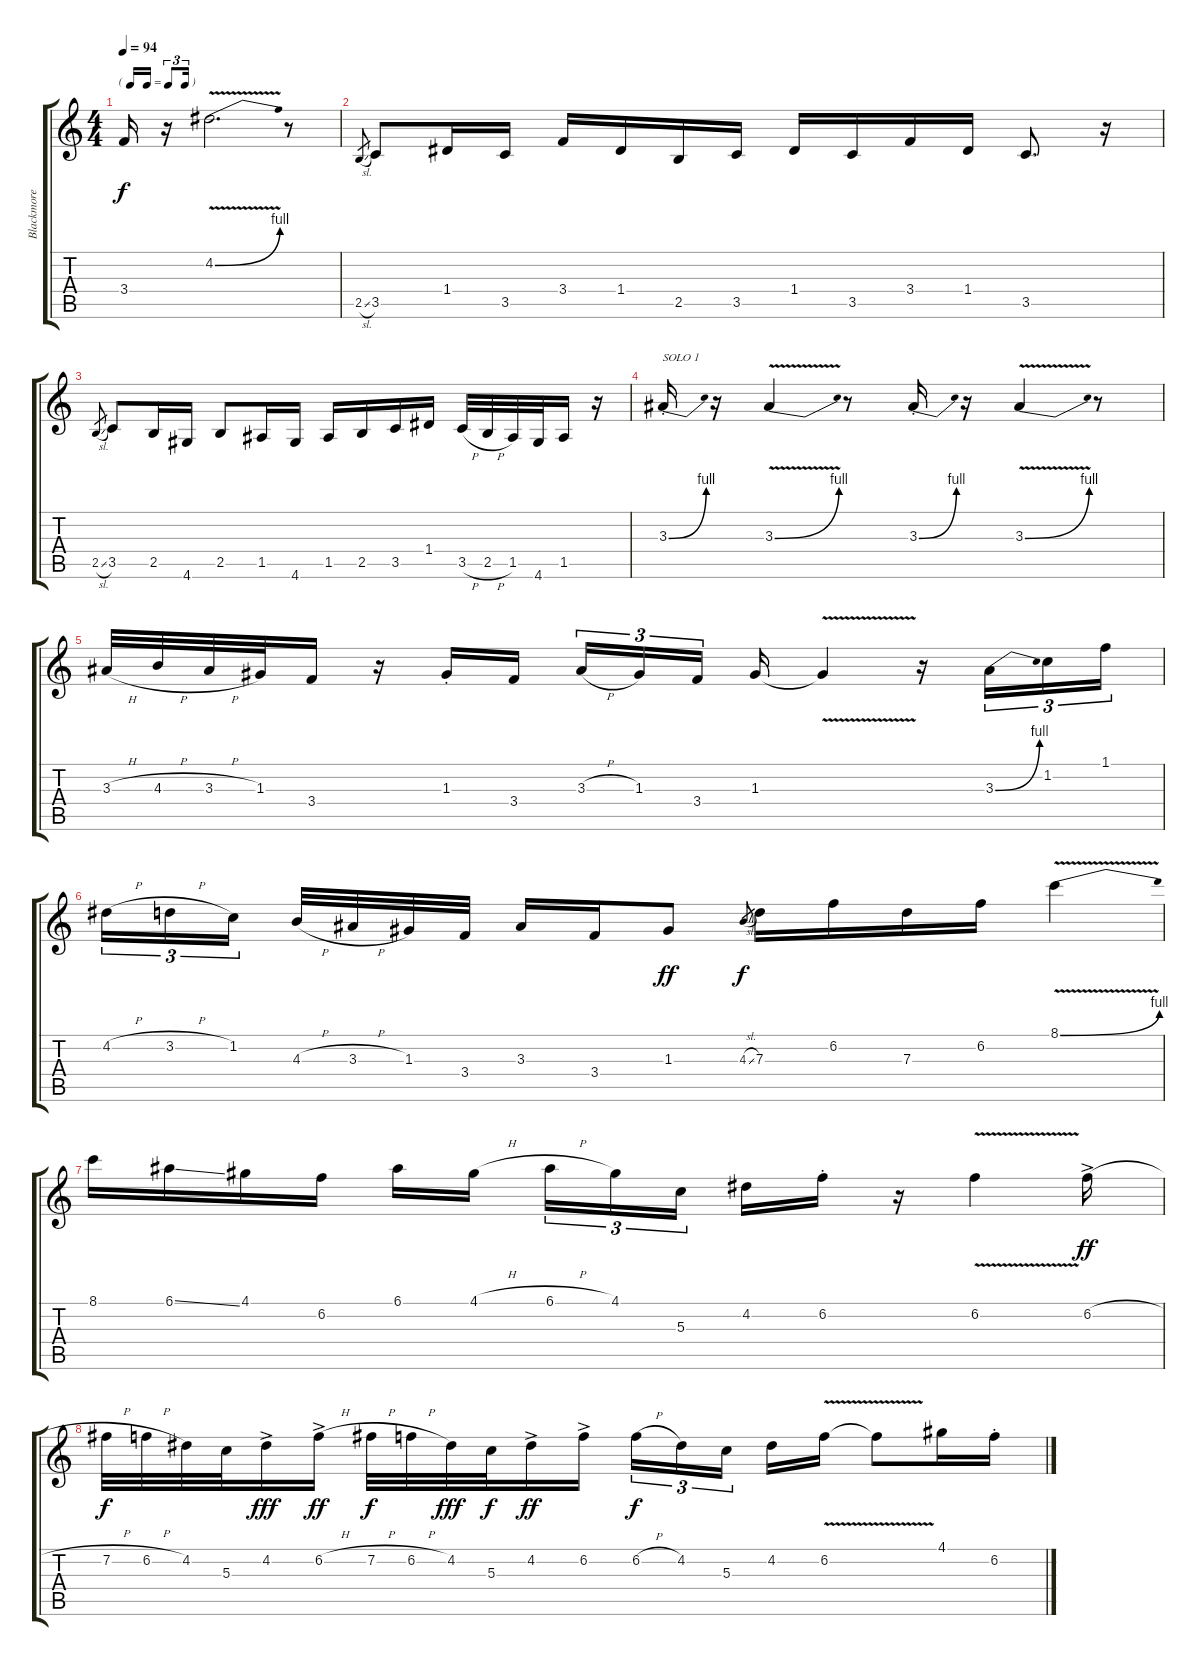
\track ("Blackmore Combined" "Blackmore ") {instrument overdrivenguitar}
\staff {score tabs}
\tuning (E4 B3 G3 D3 A2 E2) {hide}
\ts (4 4)
\tf triplet16th
\tempo 94
\clef g2
\ks c
3.4.16{dy f} r.16 4.2{be (bend 0 0 60 4) v}.2{d} r.8 |
2.5{sl}.8{gr} 3.5.8 1.4.16 3.5.16 3.4.16 1.4.16 2.5.16 3.5.16 1.4.16 3.5.16 3.4.16 1.4.16 3.5.8{d} r.16 |
2.5{sl}.8{gr} 3.5.8 2.5.16 4.6.16 2.5.8 1.5.16 4.6.16 1.5.16 2.5.16 3.5.16 1.4.16 3.5{h}.32 2.5{h}.32 1.5.32 4.6.32 1.5.16 r.16 |
3.3{be (bend 0 0 60 4) st}.16{txt "SOLO 1" volume 14} r.16 3.3{be (bend 0 0 60 4) v}.4 r.8 3.3{be (bend 0 0 60 4) st}.16 r.16 3.3{be (bend 0 0 60 4) v}.4 r.8 |
3.3{h}.32 4.3{h}.32 3.3{h}.32 1.3.32 3.4.16 r.16 1.3{st}.16 3.4.16{beam splitsecondary} 3.3{h}.16{tu (3 2)} 1.3.16{tu (3 2)} 3.4.16{tu (3 2)} 1.3.16 1.3{v t}.4 r.16 3.3{be (bend 0 0 60 4)}.16{tu (3 2)} 1.2.16{tu (3 2)} 1.1.16{tu (3 2)} |
4.2{h}.16{tu (3 2)} 3.2{h}.16{tu (3 2)} 1.2.16{tu (3 2) beam splitsecondary} 4.3{h}.32 3.3{h}.32 1.3.32 3.4.32 3.3.16 3.4.16 1.3.8{dy ff} 4.3{sl}.8{gr dy f} 7.3.16 6.2.16 7.3.16 6.2.16 8.1{be (bend 0 0 60 4) v}.4 |
8.1.16 6.1{ss}.16 4.1.16 6.2.16 6.1.16 4.1{h}.16{beam splitsecondary} 6.1{h}.16{tu (3 2)} 4.1.16{tu (3 2)} 5.3.16{tu (3 2)} 4.2.16 6.2{st}.16 r.16 6.2{v}.4 6.2{h ac}.16{dy ff} |
7.2{h}.32{dy f} 6.2{h}.32 4.2.32 5.3.32 4.2{ac}.16{dy fff} 6.2{h ac}.16{dy ff} 7.2{h}.32{dy f} 6.2{h}.32 4.2.32{dy fff} 5.3.32{dy f} 4.2{ac}.16{dy ff} 6.2{ac}.16 6.2{h}.16{tu (3 2) dy f} 4.2.16{tu (3 2)} 5.3.16{tu (3 2) beam splitsecondary} 4.2.16 6.2{v}.16 6.2{v t}.8 4.1.16 6.2{st}.16
